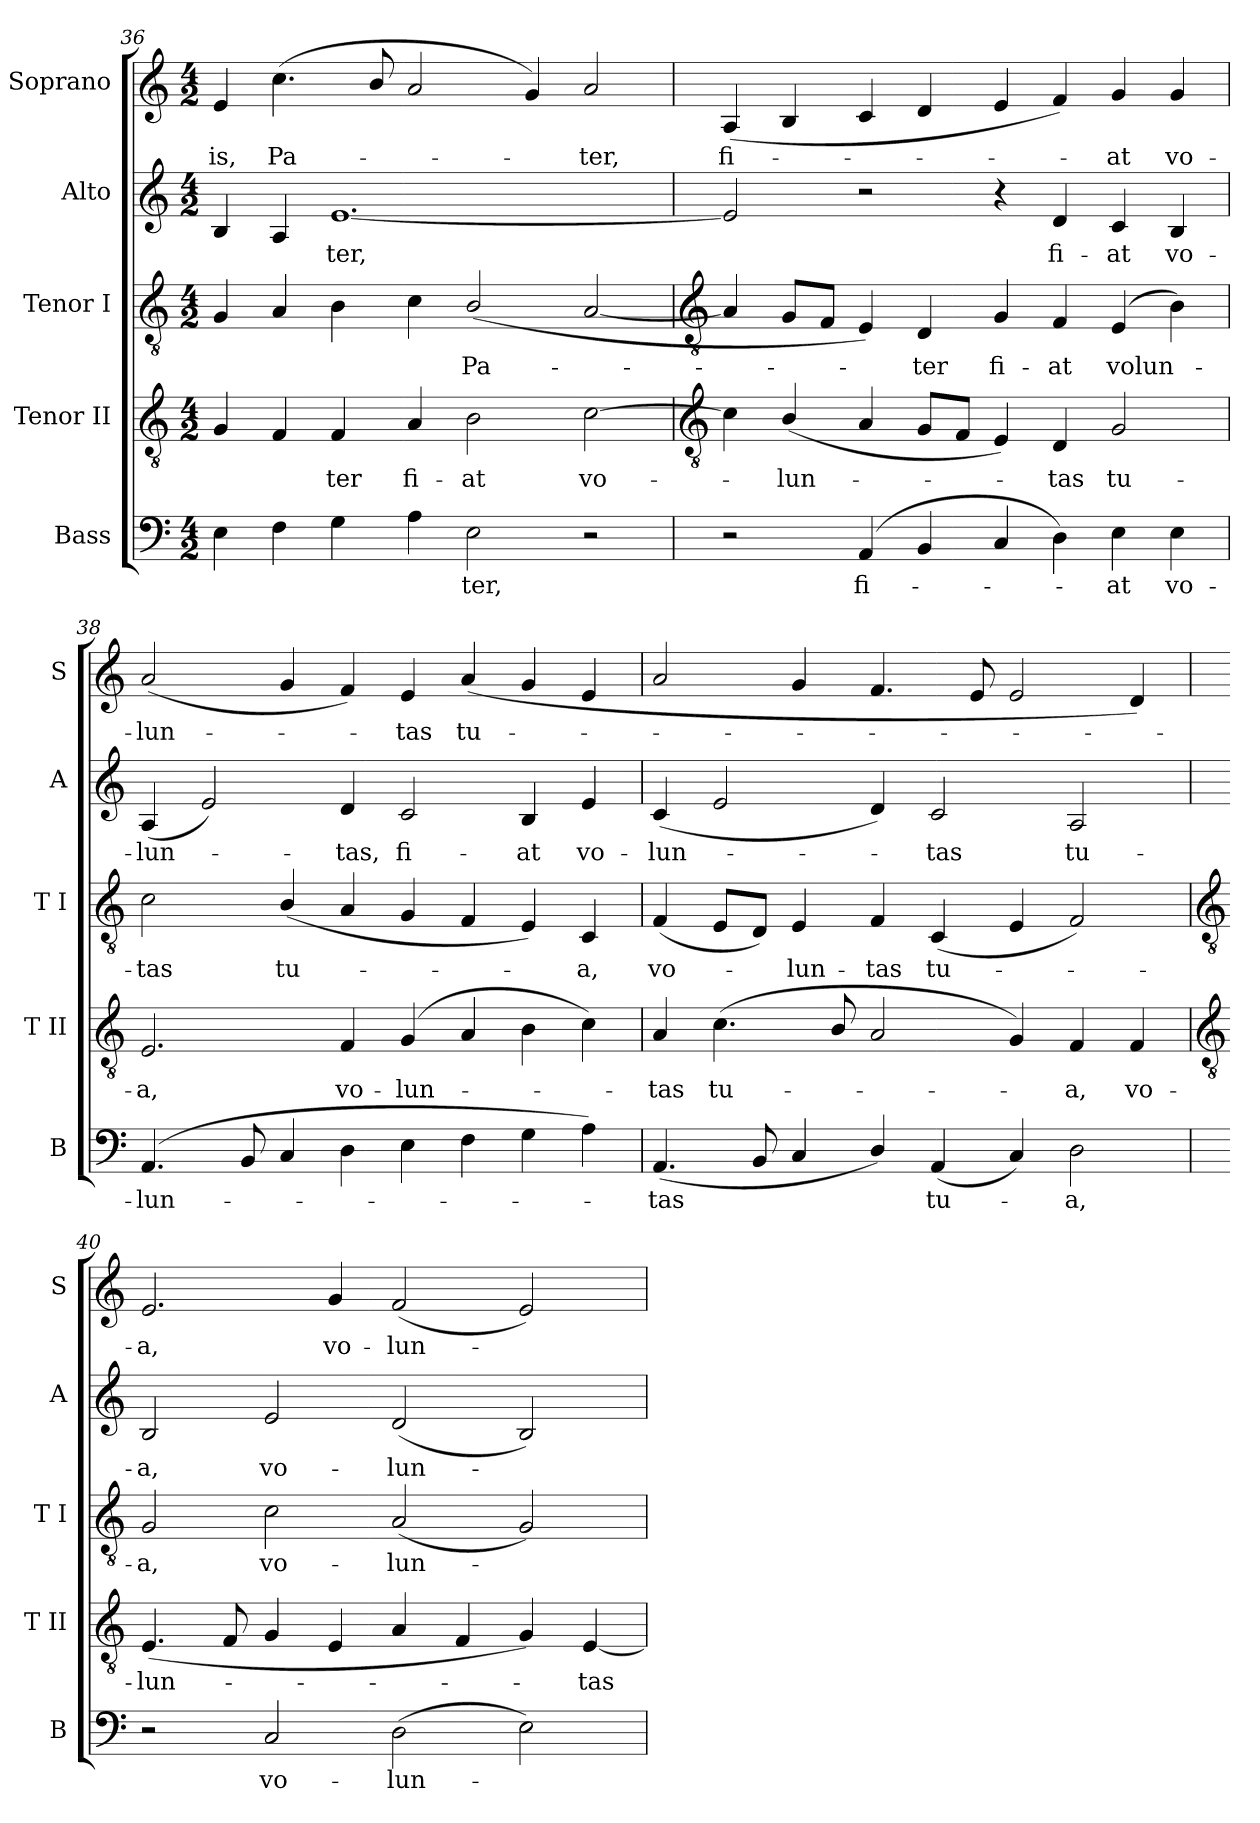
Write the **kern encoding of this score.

**kern	**text	**kern	**text	**kern	**text	**kern	**text	**kern	**text
*part5	*part5	*part4	*part4	*part3	*part3	*part2	*part2	*part1	*part1
*staff5	*staff5	*staff4	*staff4	*staff3	*staff3	*staff2	*staff2	*staff1	*staff1
*I"Bass	*	*I"Tenor II	*	*I"Tenor I	*	*I"Alto	*	*I"Soprano	*
*I'B	*	*I'T II	*	*I'T I	*	*I'A	*	*I'S	*
*clefF4	*	*clefGv2	*	*clefGv2	*	*clefG2	*	*clefG2	*
*k[]	*	*k[]	*	*k[]	*	*k[]	*	*k[]	*
*C:	*	*C:	*	*C:	*	*C:	*	*C:	*
*M4/2	*	*M4/2	*	*M4/2	*	*M4/2	*	*M4/2	*
=36	=36	=36	=36	=36	=36	=36	=36	=36	=36
!	!	!	!	!	!	!	!	!	!LO:LY:b
4E	.	4G	.	4G	.	4B	.	4e	is,
!	!	!	!	!	!	!	!	!	!LO:LY:b
4F	.	4F	.	4A	.	4A	.	(<4.cc	Pa-
!	!	!	!LO:LY:b	!	!	!	!LO:LY:b	!	!
4G	.	4F	ter	4B	.	[1.e	ter,	.	.
.	.	.	.	.	.	.	.	8b/	.
!	!	!	!LO:LY:b	!	!	!	!	!	!
4A	.	4A	fi-	4c	.	.	.	2a	.
!	!LO:LY:b	!	!LO:LY:b	!	!LO:LY:b	!	!	!	!
2E	ter,	2B	-at	(<2B/	Pa-	.	.	.	.
.	.	.	.	.	.	.	.	4g)	.
!	!	!	!LO:LY:b	!	!	!	!	!	!LO:LY:b
2r	.	[2c	vo-	[2A	.	.	.	2a	ter,
!!LO:LB:g=z
=37	=37	=37	=37	=37	=37	=37	=37	=37	=37
*	*	*clefGv2	*	*clefGv2	*	*	*	*	*
!	!	!	!	!	!	!	!	!	!LO:LY:b
2r	.	4c]	.	4A]	.	2e]	.	(<4A	fi-
!	!	!	!LO:LY:b	!	!	!	!	!	!
.	.	(<4B/	lun-	8GL	.	.	.	4B	.
.	.	.	.	8FJ	.	.	.	.	.
!	!LO:LY:b	!	!	!	!	!	!	!	!
(<4AA	fi-	4A	.	4E)	.	2r	.	4c	.
!	!	!	!	!	!LO:LY:b	!	!	!	!
4BB	.	8GL	.	4D	ter	.	.	4d	.
.	.	8FJ	.	.	.	.	.	.	.
!	!	!	!	!	!LO:LY:b	!	!	!	!
4C	.	4E)	.	4G	fi-	4r	.	4e	.
!	!	!	!LO:LY:b	!	!LO:LY:b	!	!LO:LY:b	!	!
4D)	.	4D	tas	4F	-at	4d	fi-	4f)	.
!	!LO:LY:b	!	!LO:LY:b	!	!LO:LY:b	!	!LO:LY:b	!	!LO:LY:b
4E	at	2G	tu-	(<4E	volun-	4c	-at	4g	at
!	!LO:LY:b	!	!	!	!	!	!LO:LY:b	!	!LO:LY:b
4E	vo-	.	.	4B)	.	4B	vo-	4g	vo-
=38	=38	=38	=38	=38	=38	=38	=38	=38	=38
!	!LO:LY:b	!	!LO:LY:b	!	!LO:LY:b	!	!LO:LY:b	!	!LO:LY:b
(>4.AA	-lun-	2.E	-a,	2c	tas	(<4A	-lun-	(<2a	-lun-
.	.	.	.	.	.	2e)	.	.	.
8BB	.	.	.	.	.	.	.	.	.
!	!	!	!	!	!LO:LY:b	!	!	!	!
4C	.	.	.	(<4B/	tu-	.	.	4g	.
!	!	!	!LO:LY:b	!	!	!	!LO:LY:b	!	!
4D	.	4F	vo-	4A	.	4d	tas,	4f)	.
!	!	!	!LO:LY:b	!	!	!	!LO:LY:b	!	!LO:LY:b
4E	.	(>4G	-lun-	4G	.	2c	fi-	4e	tas
!	!	!	!	!	!	!	!	!	!LO:LY:b
4F	.	4A	.	4F	.	.	.	(<4a	tu-
!	!	!	!	!	!	!	!LO:LY:b	!	!
4G	.	4B	.	4E)	.	4B	-at	4g	.
!	!	!	!	!	!LO:LY:b	!	!LO:LY:b	!	!
4A)	.	4c)	.	4C	a,	4e	vo-	4e	.
=39	=39	=39	=39	=39	=39	=39	=39	=39	=39
!	!LO:LY:b	!	!LO:LY:b	!	!LO:LY:b	!	!LO:LY:b	!	!
(<4.AA	tas	4A	tas	(<4F	vo-	(<4c	-lun-	2a	.
!	!	!	!LO:LY:b	!	!	!	!	!	!
.	.	(<4.c	tu-	8EL	.	2e	.	.	.
8BB	.	.	.	8DJ)	.	.	.	.	.
!	!	!	!	!	!LO:LY:b	!	!	!	!
4C	.	.	.	4E	lun-	.	.	4g	.
.	.	8B/	.	.	.	.	.	.	.
!	!	!	!	!	!LO:LY:b	!	!	!	!
4D/)	.	2A	.	4F	-tas	4d)	.	4.f	.
!	!LO:LY:b	!	!	!	!LO:LY:b	!	!LO:LY:b	!	!
(<4AA	tu-	.	.	(<4C	tu-	2c	tas	.	.
.	.	.	.	.	.	.	.	8e	.
4C)	.	4G)	.	4E	.	.	.	2e	.
!	!LO:LY:b	!	!LO:LY:b	!	!	!	!LO:LY:b	!	!
2D	a,	4F	a,	2F)	.	2A	tu-	.	.
!	!	!	!LO:LY:b	!	!	!	!	!	!
.	.	4F	vo-	.	.	.	.	4d)	.
!!LO:LB:g=z
=40	=40	=40	=40	=40	=40	=40	=40	=40	=40
*	*	*clefGv2	*	*clefGv2	*	*	*	*	*
!	!	!	!LO:LY:b	!	!LO:LY:b	!	!LO:LY:b	!	!LO:LY:b
2r	.	(<4.E	-lun-	2G	a,	2B	-a,	2.e	a,
.	.	8F	.	.	.	.	.	.	.
!	!LO:LY:b	!	!	!	!LO:LY:b	!	!LO:LY:b	!	!
2C	vo-	4G	.	2c	vo-	2e	vo-	.	.
!	!	!	!	!	!	!	!	!	!LO:LY:b
.	.	4E	.	.	.	.	.	4g	vo-
!	!LO:LY:b	!	!	!	!LO:LY:b	!	!LO:LY:b	!	!LO:LY:b
(>2D	-lun-	4A	.	(<2A	-lun-	(<2d	-lun-	(<2f	-lun-
.	.	4F	.	.	.	.	.	.	.
2E)	.	4G)	.	2G)	.	2B)	.	2e)	.
!	!	!	!LO:LY:b	!	!	!	!	!	!
.	.	[4E	tas	.	.	.	.	.	.
=	=	=	=	=	=	=	=	=	=
*-	*-	*-	*-	*-	*-	*-	*-	*-	*-
